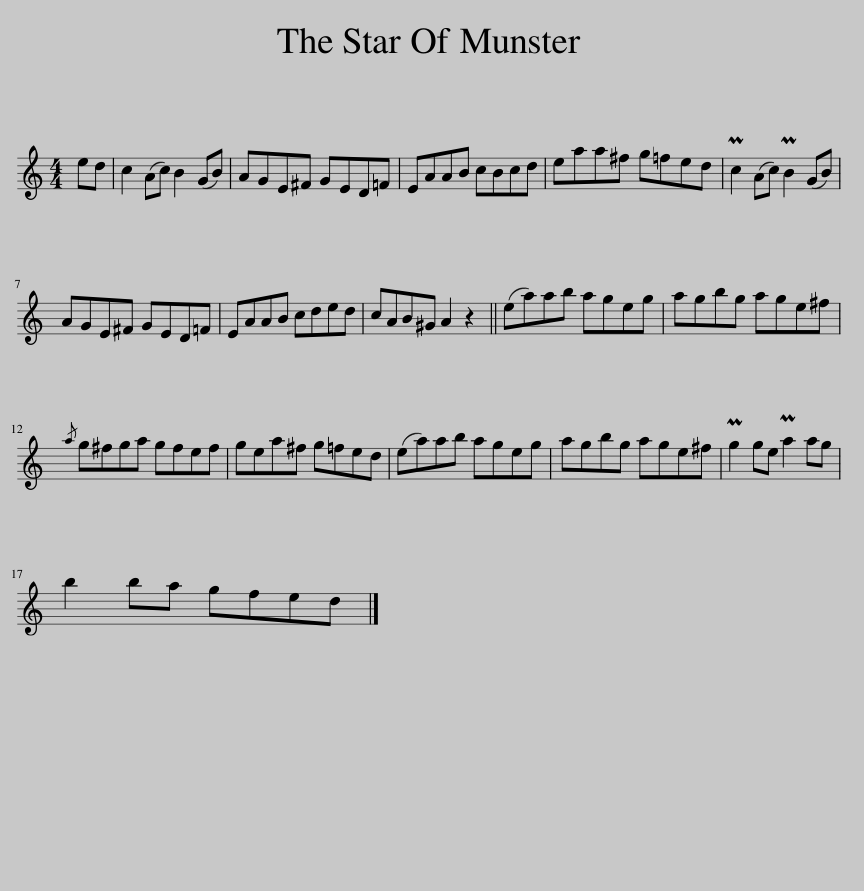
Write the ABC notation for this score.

X:1
L:1/8
M:4/4
I:linebreak $
K:C
V:1 treble
V:1
 ed | c2 (Ac) B2 (GB) | AGE^F GED=F | EAAB cBcd | eaa^f g=fed | %5
 Pc2 (Ac) PB2 (GB) |$ AGE^F GED=F | EAAB cded | cAB^G A2 z2 || (ea)ab ageg | %10
 agbg age^f |${/a} g^fga gfef | gea^f g=fed | (ea)ab ageg | agbg age^f | %15
 Pg2 ge Pa2 ag |$ b2 ba gfed |] %17
